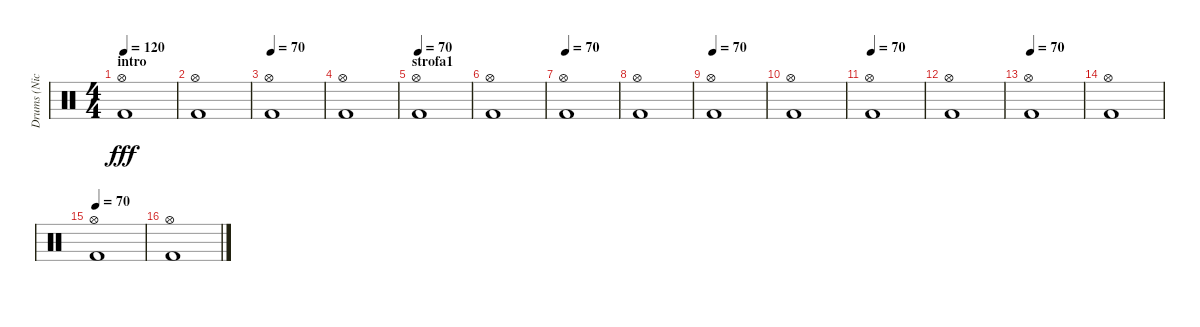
\track ("Drums (Nicko)" "Drums (Nic") {instrument percussion}
\staff {score}
\articulation defaults
\ts (4 4)
\section ("" "intro")
\tempo 120
\tempo 70
\tempo 120
\clef neutral
\ks c
("Hi-Hat (open)" "Kick (hit) 2").1{dy fff} |
("Hi-Hat (open)" "Kick (hit) 2").1 |
\tempo 70
("Hi-Hat (open)" "Kick (hit) 2").1 |
("Hi-Hat (open)" "Kick (hit) 2").1 |
\section ("" "strofa1")
\tempo 70
("Hi-Hat (open)" "Kick (hit) 2").1 |
("Hi-Hat (open)" "Kick (hit) 2").1 |
\tempo 70
("Hi-Hat (open)" "Kick (hit) 2").1 |
("Hi-Hat (open)" "Kick (hit) 2").1 |
\tempo 70
("Hi-Hat (open)" "Kick (hit) 2").1 |
("Hi-Hat (open)" "Kick (hit) 2").1 |
\tempo 70
("Hi-Hat (open)" "Kick (hit) 2").1 |
("Hi-Hat (open)" "Kick (hit) 2").1 |
\tempo 70
("Hi-Hat (open)" "Kick (hit) 2").1 |
("Hi-Hat (open)" "Kick (hit) 2").1 |
\tempo 70
("Hi-Hat (open)" "Kick (hit) 2").1 |
("Hi-Hat (open)" "Kick (hit) 2").1
